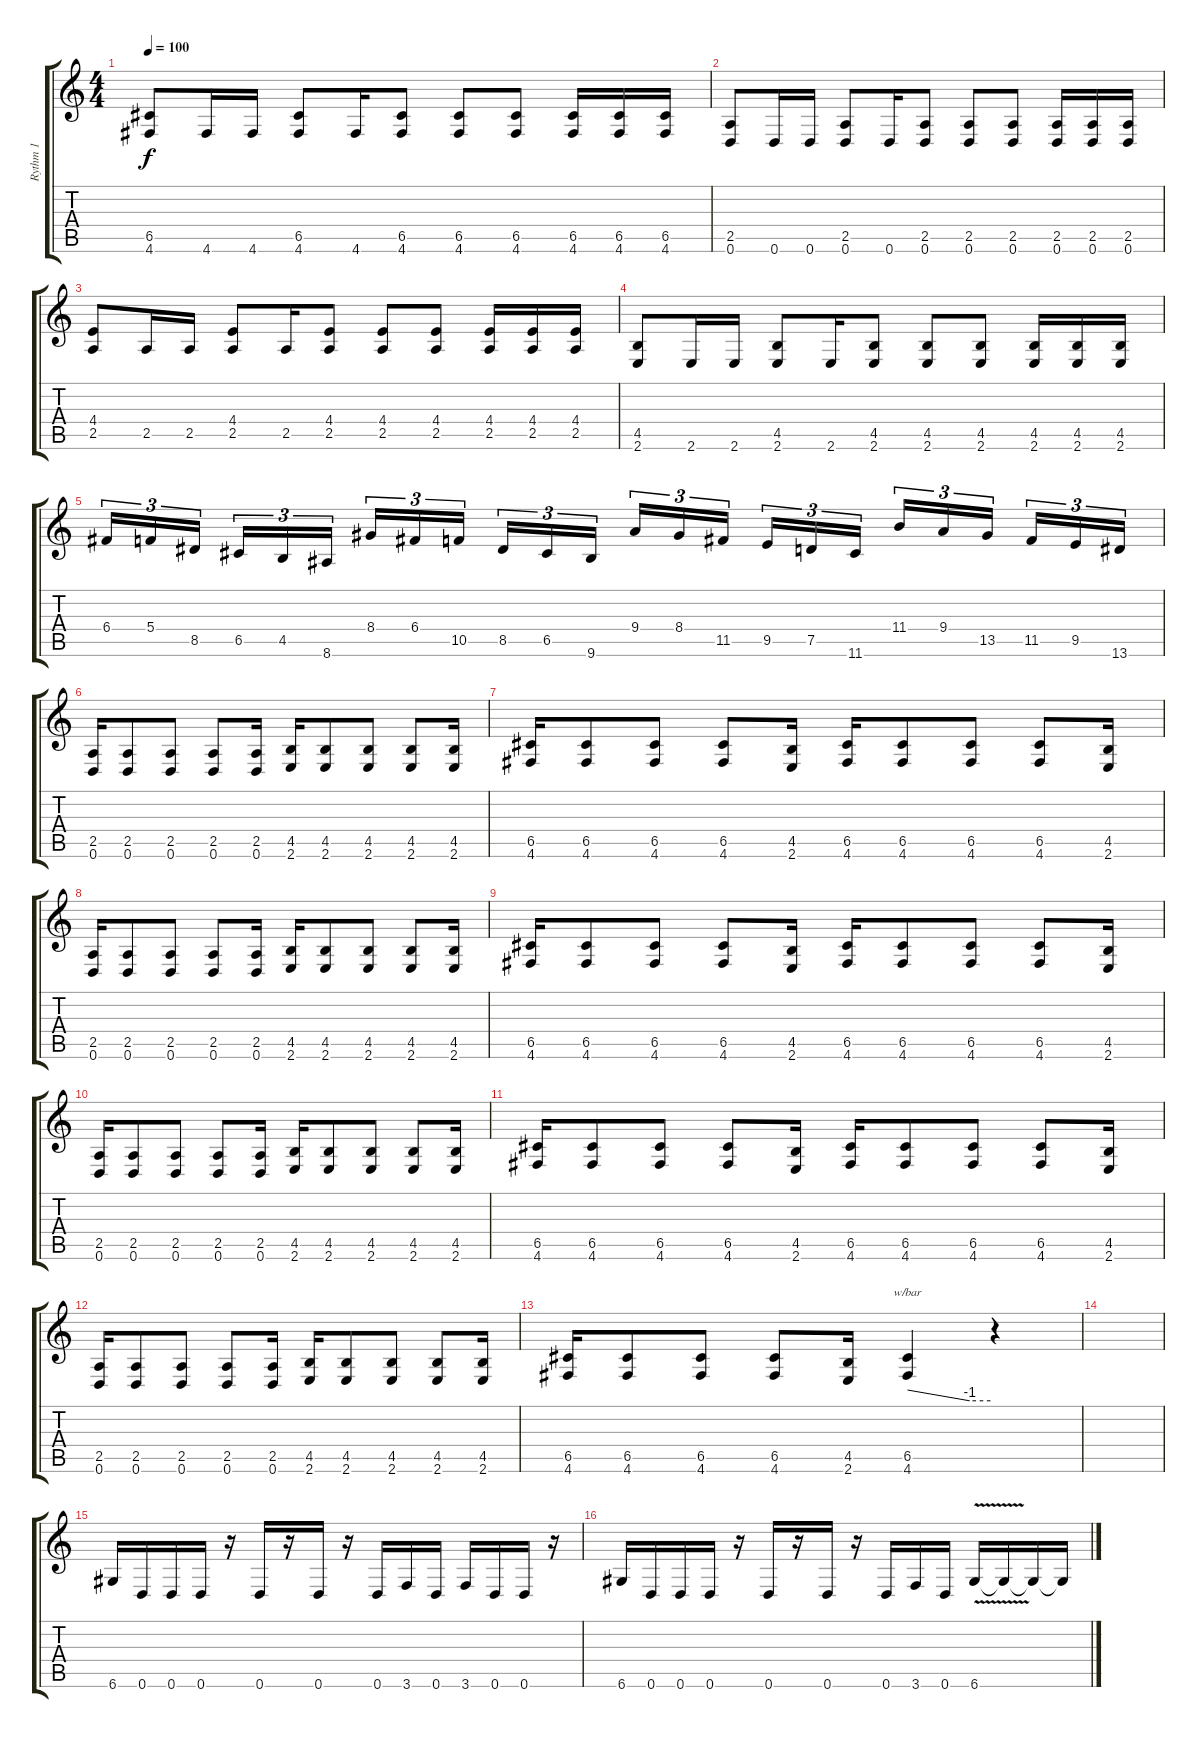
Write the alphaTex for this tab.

\track ("Rythm 1" "Rythm 1") {instrument distortionguitar}
\staff {score tabs}
\tuning (D4 A3 F3 C3 G2 D2) {hide}
\ts (4 4)
\tempo 100
\clef g2
\ks c
(6.5 4.6).8{dy f} 4.6.16 4.6.16 (6.5 4.6).8 4.6.16 (6.5 4.6).8 (6.5 4.6).8 (6.5 4.6).8 (6.5 4.6).16 (6.5 4.6).16 (6.5 4.6).16 |
(2.5 0.6).8 0.6.16 0.6.16 (2.5 0.6).8 0.6.16 (2.5 0.6).8 (2.5 0.6).8 (2.5 0.6).8 (2.5 0.6).16 (2.5 0.6).16 (2.5 0.6).16 |
(4.4 2.5).8 2.5.16 2.5.16 (4.4 2.5).8 2.5.16 (4.4 2.5).8 (4.4 2.5).8 (4.4 2.5).8 (4.4 2.5).16 (4.4 2.5).16 (4.4 2.5).16 |
(4.5 2.6).8 2.6.16 2.6.16 (4.5 2.6).8 2.6.16 (4.5 2.6).8 (4.5 2.6).8 (4.5 2.6).8 (4.5 2.6).16 (4.5 2.6).16 (4.5 2.6).16 |
6.4.16{tu (3 2)} 5.4.16{tu (3 2)} 8.5.16{tu (3 2)} 6.5.16{tu (3 2)} 4.5.16{tu (3 2)} 8.6.16{tu (3 2)} 8.4.16{tu (3 2)} 6.4.16{tu (3 2)} 10.5.16{tu (3 2)} 8.5.16{tu (3 2)} 6.5.16{tu (3 2)} 9.6.16{tu (3 2)} 9.4.16{tu (3 2)} 8.4.16{tu (3 2)} 11.5.16{tu (3 2)} 9.5.16{tu (3 2)} 7.5.16{tu (3 2)} 11.6.16{tu (3 2)} 11.4.16{tu (3 2)} 9.4.16{tu (3 2)} 13.5.16{tu (3 2)} 11.5.16{tu (3 2)} 9.5.16{tu (3 2)} 13.6.16{tu (3 2)} |
(2.5 0.6).16 (2.5 0.6).8 (2.5 0.6).8 (2.5 0.6).8 (2.5 0.6).16 (4.5 2.6).16 (4.5 2.6).8 (4.5 2.6).8 (4.5 2.6).8 (4.5 2.6).16 |
(6.5 4.6).16 (6.5 4.6).8 (6.5 4.6).8 (6.5 4.6).8 (4.5 2.6).16 (6.5 4.6).16 (6.5 4.6).8 (6.5 4.6).8 (6.5 4.6).8 (4.5 2.6).16 |
(2.5 0.6).16 (2.5 0.6).8 (2.5 0.6).8 (2.5 0.6).8 (2.5 0.6).16 (4.5 2.6).16 (4.5 2.6).8 (4.5 2.6).8 (4.5 2.6).8 (4.5 2.6).16 |
(6.5 4.6).16 (6.5 4.6).8 (6.5 4.6).8 (6.5 4.6).8 (4.5 2.6).16 (6.5 4.6).16 (6.5 4.6).8 (6.5 4.6).8 (6.5 4.6).8 (4.5 2.6).16 |
(2.5 0.6).16 (2.5 0.6).8 (2.5 0.6).8 (2.5 0.6).8 (2.5 0.6).16 (4.5 2.6).16 (4.5 2.6).8 (4.5 2.6).8 (4.5 2.6).8 (4.5 2.6).16 |
(6.5 4.6).16 (6.5 4.6).8 (6.5 4.6).8 (6.5 4.6).8 (4.5 2.6).16 (6.5 4.6).16 (6.5 4.6).8 (6.5 4.6).8 (6.5 4.6).8 (4.5 2.6).16 |
(2.5 0.6).16 (2.5 0.6).8 (2.5 0.6).8 (2.5 0.6).8 (2.5 0.6).16 (4.5 2.6).16 (4.5 2.6).8 (4.5 2.6).8 (4.5 2.6).8 (4.5 2.6).16 |
(6.5 4.6).16 (6.5 4.6).8 (6.5 4.6).8 (6.5 4.6).8 (4.5 2.6).16 (6.5 4.6).4{tbe (custom default 0 0 45 -4 60 -4)} r.4 |
|
6.6.16 0.6.16 0.6.16 0.6.16 r.16 0.6.16 r.16 0.6.16 r.16 0.6.16 3.6.16 0.6.16 3.6.16 0.6.16 0.6.16 r.16 |
6.6.16 0.6.16 0.6.16 0.6.16 r.16 0.6.16 r.16 0.6.16 r.16 0.6.16 3.6.16 0.6.16 6.6{v}.16 6.6{t}.16 6.6{t}.16 6.6{t}.16
